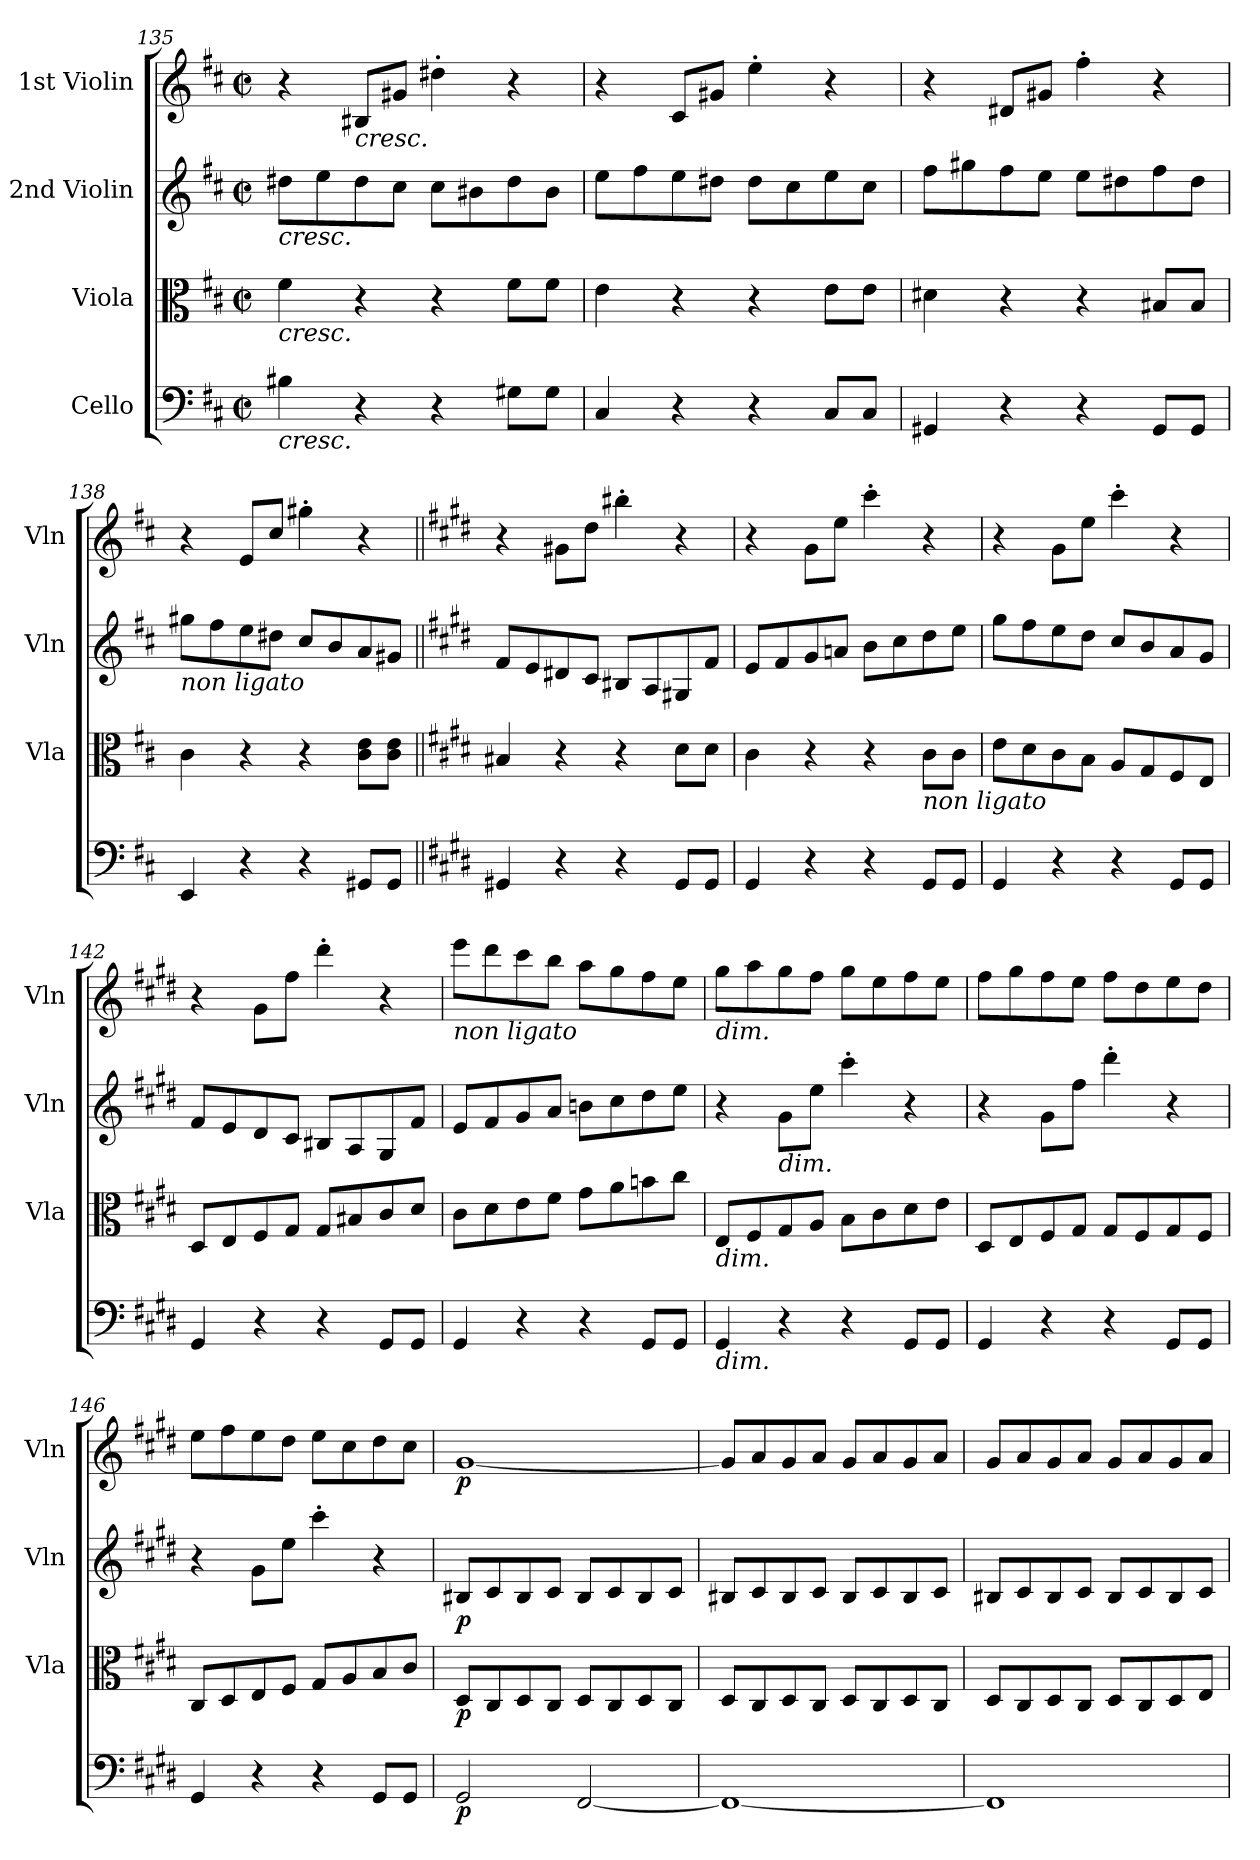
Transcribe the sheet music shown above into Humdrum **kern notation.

**kern	**dynam	**kern	**dynam	**kern	**dynam	**kern	**dynam
*part4	*part4	*part3	*part3	*part2	*part2	*part1	*part1
*staff4	*staff4	*staff3	*staff3	*staff2	*staff2	*staff1	*staff1
*I"Cello	*	*I"Viola	*	*I"2nd Violin	*	*I"1st Violin	*
*	*	*I'Vla	*	*I'Vln	*	*I'Vln	*
!!LO:LB:g=z
*clefF4	*	*clefC3	*	*clefG2	*	*clefG2	*
*k[f#c#]	*	*k[f#c#]	*	*k[f#c#]	*	*k[f#c#]	*
*b:	*	*b:	*	*b:	*	*b:	*
*M2/2	*	*M2/2	*	*M2/2	*	*M2/2	*
*met(c|)	*	*met(c|)	*	*met(c|)	*	*met(c|)	*
=135	=135	=135	=135	=135	=135	=135	=135
!	!	!	!	!LO:TX:b:i:t=cresc.	!	!	!
!	!	!LO:TX:b:i:t=cresc.	!	!	!	!	!
!LO:TX:b:i:t=cresc.	!	!	!	!	!	!	!
4B#X\	.	4f#\	.	8dd#X\L	.	4r	.
.	.	.	.	8ee\	.	.	.
!	!	!	!	!	!	!LO:TX:b:i:t=cresc.	!
4r	.	4r	.	8dd#\	.	8B#X/L	.
.	.	.	.	8cc#\J	.	8g#X/J	.
4r	.	4r	.	8cc#\L	.	4dd#X'\	.
.	.	.	.	8b#X\	.	.	.
8G#X\L	.	8f#\L	.	8dd#\	.	4r	.
8G#\J	.	8f#\J	.	8b#\J	.	.	.
=136	=136	=136	=136	=136	=136	=136	=136
4C#/	.	4e\	.	8ee\L	.	4r	.
.	.	.	.	8ff#\	.	.	.
4r	.	4r	.	8ee\	.	8c#/L	.
.	.	.	.	8dd#X\J	.	8g#X/J	.
4r	.	4r	.	8dd#\L	.	4ee'\	.
.	.	.	.	8cc#\	.	.	.
8C#/L	.	8e\L	.	8ee\	.	4r	.
8C#/J	.	8e\J	.	8cc#\J	.	.	.
=137	=137	=137	=137	=137	=137	=137	=137
4GG#X/	.	4d#X\	.	8ff#\L	.	4r	.
.	.	.	.	8gg#X\	.	.	.
4r	.	4r	.	8ff#\	.	8d#X/L	.
.	.	.	.	8ee\J	.	8g#X/J	.
4r	.	4r	.	8ee\L	.	4ff#'\	.
.	.	.	.	8dd#X\	.	.	.
8GG#/L	.	8B#X/L	.	8ff#\	.	4r	.
8GG#/J	.	8B#/J	.	8dd#\J	.	.	.
!!LO:PB:g=z
=138	=138	=138	=138	=138	=138	=138	=138
!	!	!	!	!LO:TX:b:i:t=non ligato	!	!	!
4EE/	.	4c#\	.	8gg#X\L	.	4r	.
.	.	.	.	8ff#\	.	.	.
4r	.	4r	.	8ee\	.	8e/L	.
.	.	.	.	8dd#X\J	.	8cc#/J	.
4r	.	4r	.	8cc#/L	.	4gg#X'\	.
.	.	.	.	8b/	.	.	.
8GG#X/L	.	8c#\ 8e\L	.	8a/	.	4r	.
8GG#/J	.	8c#\ 8e\J	.	8g#X/J	.	.	.
=139||	=139||	=139||	=139||	=139||	=139||	=139||	=139||
*k[f#c#g#d#]	*	*k[f#c#g#d#]	*	*k[f#c#g#d#]	*	*k[f#c#g#d#]	*
*c#:	*	*c#:	*	*c#:	*	*c#:	*
4GG#X/	.	4B#X/	.	8f#/L	.	4r	.
.	.	.	.	8e/	.	.	.
4r	.	4r	.	8d#X/	.	8g#X\L	.
.	.	.	.	8c#/J	.	8dd#\J	.
4r	.	4r	.	8B#X/L	.	4bb#X'\	.
.	.	.	.	8A/	.	.	.
8GG#/L	.	8d#\L	.	8G#X/	.	4r	.
8GG#/J	.	8d#\J	.	8f#/J	.	.	.
!!LO:LB:g=z
=140	=140	=140	=140	=140	=140	=140	=140
4GG#/	.	4c#\	.	8e/L	.	4r	.
.	.	.	.	8f#/	.	.	.
4r	.	4r	.	8g#/	.	8g#\L	.
.	.	.	.	8an/J	.	8ee\J	.
4r	.	4r	.	8b\L	.	4ccc#'\	.
.	.	.	.	8cc#\	.	.	.
!	!	!LO:TX:b:i:t=non ligato	!	!	!	!	!
8GG#/L	.	8c#\L	.	8dd#\	.	4r	.
8GG#/J	.	8c#\J	.	8ee\J	.	.	.
=141	=141	=141	=141	=141	=141	=141	=141
4GG#/	.	8e\L	.	8gg#\L	.	4r	.
.	.	8d#\	.	8ff#\	.	.	.
4r	.	8c#\	.	8ee\	.	8g#\L	.
.	.	8B\J	.	8dd#\J	.	8ee\J	.
4r	.	8A/L	.	8cc#/L	.	4ccc#'\	.
.	.	8G#/	.	8b/	.	.	.
8GG#/L	.	8F#/	.	8a/	.	4r	.
8GG#/J	.	8E/J	.	8g#/J	.	.	.
=142	=142	=142	=142	=142	=142	=142	=142
4GG#/	.	8D#/L	.	8f#/L	.	4r	.
.	.	8E/	.	8e/	.	.	.
4r	.	8F#/	.	8d#/	.	8g#\L	.
.	.	8G#/J	.	8c#/J	.	8ff#\J	.
4r	.	8G#/L	.	8B#X/L	.	4ddd#'\	.
.	.	8B#X/	.	8A/	.	.	.
8GG#/L	.	8c#/	.	8G#/	.	4r	.
8GG#/J	.	8d#/J	.	8f#/J	.	.	.
=143	=143	=143	=143	=143	=143	=143	=143
!	!	!	!	!	!	!LO:TX:b:i:t=non ligato	!
4GG#/	.	8c#\L	.	8e/L	.	8eee\L	.
.	.	8d#\	.	8f#/	.	8ddd#\	.
4r	.	8e\	.	8g#/	.	8ccc#\	.
.	.	8f#\J	.	8a/J	.	8bb\J	.
4r	.	8g#\L	.	8bn\L	.	8aa\L	.
.	.	8a\	.	8cc#\	.	8gg#\	.
8GG#/L	.	8bn\	.	8dd#\	.	8ff#\	.
8GG#/J	.	8cc#\J	.	8ee\J	.	8ee\J	.
!!LO:LB:g=z
=144	=144	=144	=144	=144	=144	=144	=144
!	!	!	!	!	!	!LO:TX:b:i:t=dim.	!
!	!	!LO:TX:b:i:t=dim.	!	!	!	!	!
!LO:TX:b:i:t=dim.	!	!	!	!	!	!	!
4GG#/	.	8E/L	.	4r	.	8gg#\L	.
.	.	8F#/	.	.	.	8aa\	.
!	!	!	!	!LO:TX:b:i:t=dim.	!	!	!
4r	.	8G#/	.	8g#\L	.	8gg#\	.
.	.	8A/J	.	8ee\J	.	8ff#\J	.
4r	.	8B\L	.	4ccc#'\	.	8gg#\L	.
.	.	8c#\	.	.	.	8ee\	.
8GG#/L	.	8d#\	.	4r	.	8ff#\	.
8GG#/J	.	8e\J	.	.	.	8ee\J	.
=145	=145	=145	=145	=145	=145	=145	=145
4GG#/	.	8D#/L	.	4r	.	8ff#\L	.
.	.	8E/	.	.	.	8gg#\	.
4r	.	8F#/	.	8g#\L	.	8ff#\	.
.	.	8G#/J	.	8ff#\J	.	8ee\J	.
4r	.	8G#/L	.	4ddd#'\	.	8ff#\L	.
.	.	8F#/	.	.	.	8dd#\	.
8GG#/L	.	8G#/	.	4r	.	8ee\	.
8GG#/J	.	8F#/J	.	.	.	8dd#\J	.
!!LO:PB:g=z
=146	=146	=146	=146	=146	=146	=146	=146
4GG#/	.	8C#/L	.	4r	.	8ee\L	.
.	.	8D#/	.	.	.	8ff#\	.
4r	.	8E/	.	8g#\L	.	8ee\	.
.	.	8F#/J	.	8ee\J	.	8dd#\J	.
4r	.	8G#/L	.	4ccc#'\	.	8ee\L	.
.	.	8A/	.	.	.	8cc#\	.
8GG#/L	.	8B/	.	4r	.	8dd#\	.
8GG#/J	.	8c#/J	.	.	.	8cc#\J	.
=147	=147	=147	=147	=147	=147	=147	=147
!	!LO:DY:b	!	!LO:DY:b	!	!LO:DY:b	!	!LO:DY:b
2GG#/	p	8D#/L	p	8B#X/L	p	[1g#	p
.	.	8C#/	.	8c#/	.	.	.
.	.	8D#/	.	8B#/	.	.	.
.	.	8C#/J	.	8c#/J	.	.	.
[2FF#/	.	8D#/L	.	8B#/L	.	.	.
.	.	8C#/	.	8c#/	.	.	.
.	.	8D#/	.	8B#/	.	.	.
.	.	8C#/J	.	8c#/J	.	.	.
=148	=148	=148	=148	=148	=148	=148	=148
1FF#_	.	8D#/L	.	8B#X/L	.	8g#/L]	.
.	.	8C#/	.	8c#/	.	8a/	.
.	.	8D#/	.	8B#/	.	8g#/	.
.	.	8C#/J	.	8c#/J	.	8a/J	.
.	.	8D#/L	.	8B#/L	.	8g#/L	.
.	.	8C#/	.	8c#/	.	8a/	.
.	.	8D#/	.	8B#/	.	8g#/	.
.	.	8C#/J	.	8c#/J	.	8a/J	.
!!LO:LB:g=z
=149	=149	=149	=149	=149	=149	=149	=149
1FF#]	.	8D#/L	.	8B#X/L	.	8g#/L	.
.	.	8C#/	.	8c#/	.	8a/	.
.	.	8D#/	.	8B#/	.	8g#/	.
.	.	8C#/J	.	8c#/J	.	8a/J	.
.	.	8D#/L	.	8B#/L	.	8g#/L	.
.	.	8C#/	.	8c#/	.	8a/	.
.	.	8D#/	.	8B#/	.	8g#/	.
.	.	8E/J	.	8c#/J	.	8a/J	.
=	=	=	=	=	=	=	=
*-	*-	*-	*-	*-	*-	*-	*-
